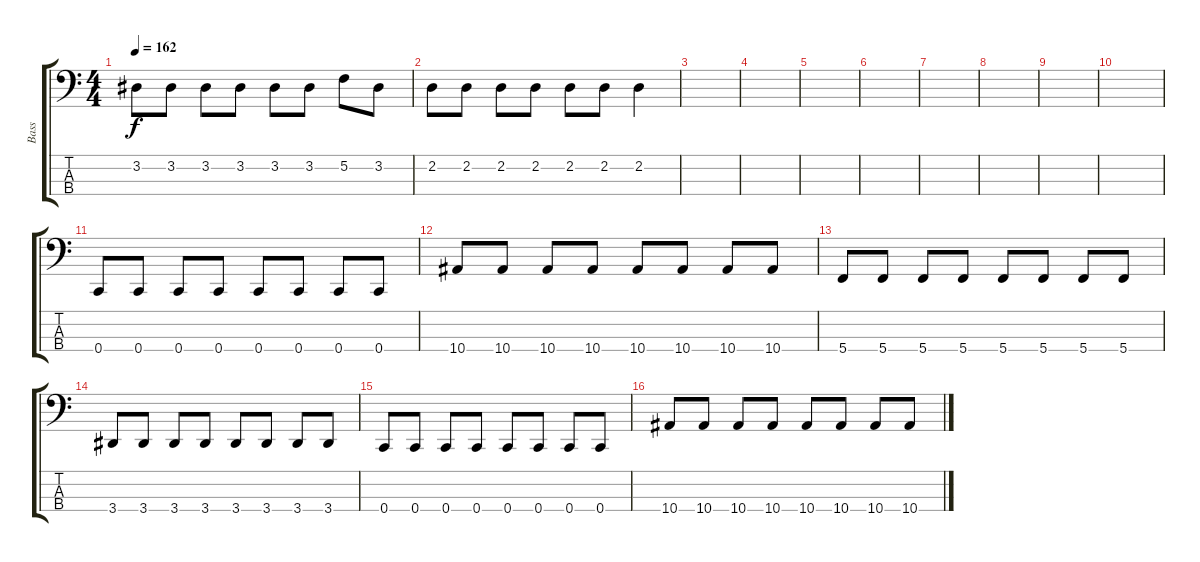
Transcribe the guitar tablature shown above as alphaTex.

\track ("Bass" "Bass") {instrument electricbassfinger}
\staff {score tabs}
\tuning (F2 C2 G1 C1) {hide}
\ts (4 4)
\tempo 162
\clef f4
\ks c
3.2.8{dy f} 3.2.8 3.2.8 3.2.8 3.2.8 3.2.8 5.2.8 3.2.8 |
2.2.8 2.2.8 2.2.8 2.2.8 2.2.8 2.2.8 2.2.4 |
|
|
|
|
|
|
|
|
0.4.8 0.4.8 0.4.8 0.4.8 0.4.8 0.4.8 0.4.8 0.4.8 |
10.4.8 10.4.8 10.4.8 10.4.8 10.4.8 10.4.8 10.4.8 10.4.8 |
5.4.8 5.4.8 5.4.8 5.4.8 5.4.8 5.4.8 5.4.8 5.4.8 |
3.4.8 3.4.8 3.4.8 3.4.8 3.4.8 3.4.8 3.4.8 3.4.8 |
0.4.8 0.4.8 0.4.8 0.4.8 0.4.8 0.4.8 0.4.8 0.4.8 |
10.4.8 10.4.8 10.4.8 10.4.8 10.4.8 10.4.8 10.4.8 10.4.8
